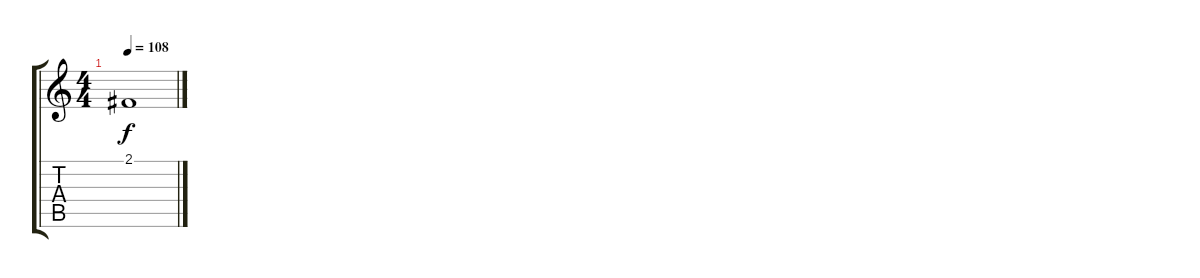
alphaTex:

\track "" {instrument lead3calliope}
\staff {score tabs}
\tuning (E4 B3 G3 D3 A2 E2) {hide}
\ts (4 4)
\tempo 108
\clef g2
\ks c
2.1{t}.1{dy f}
